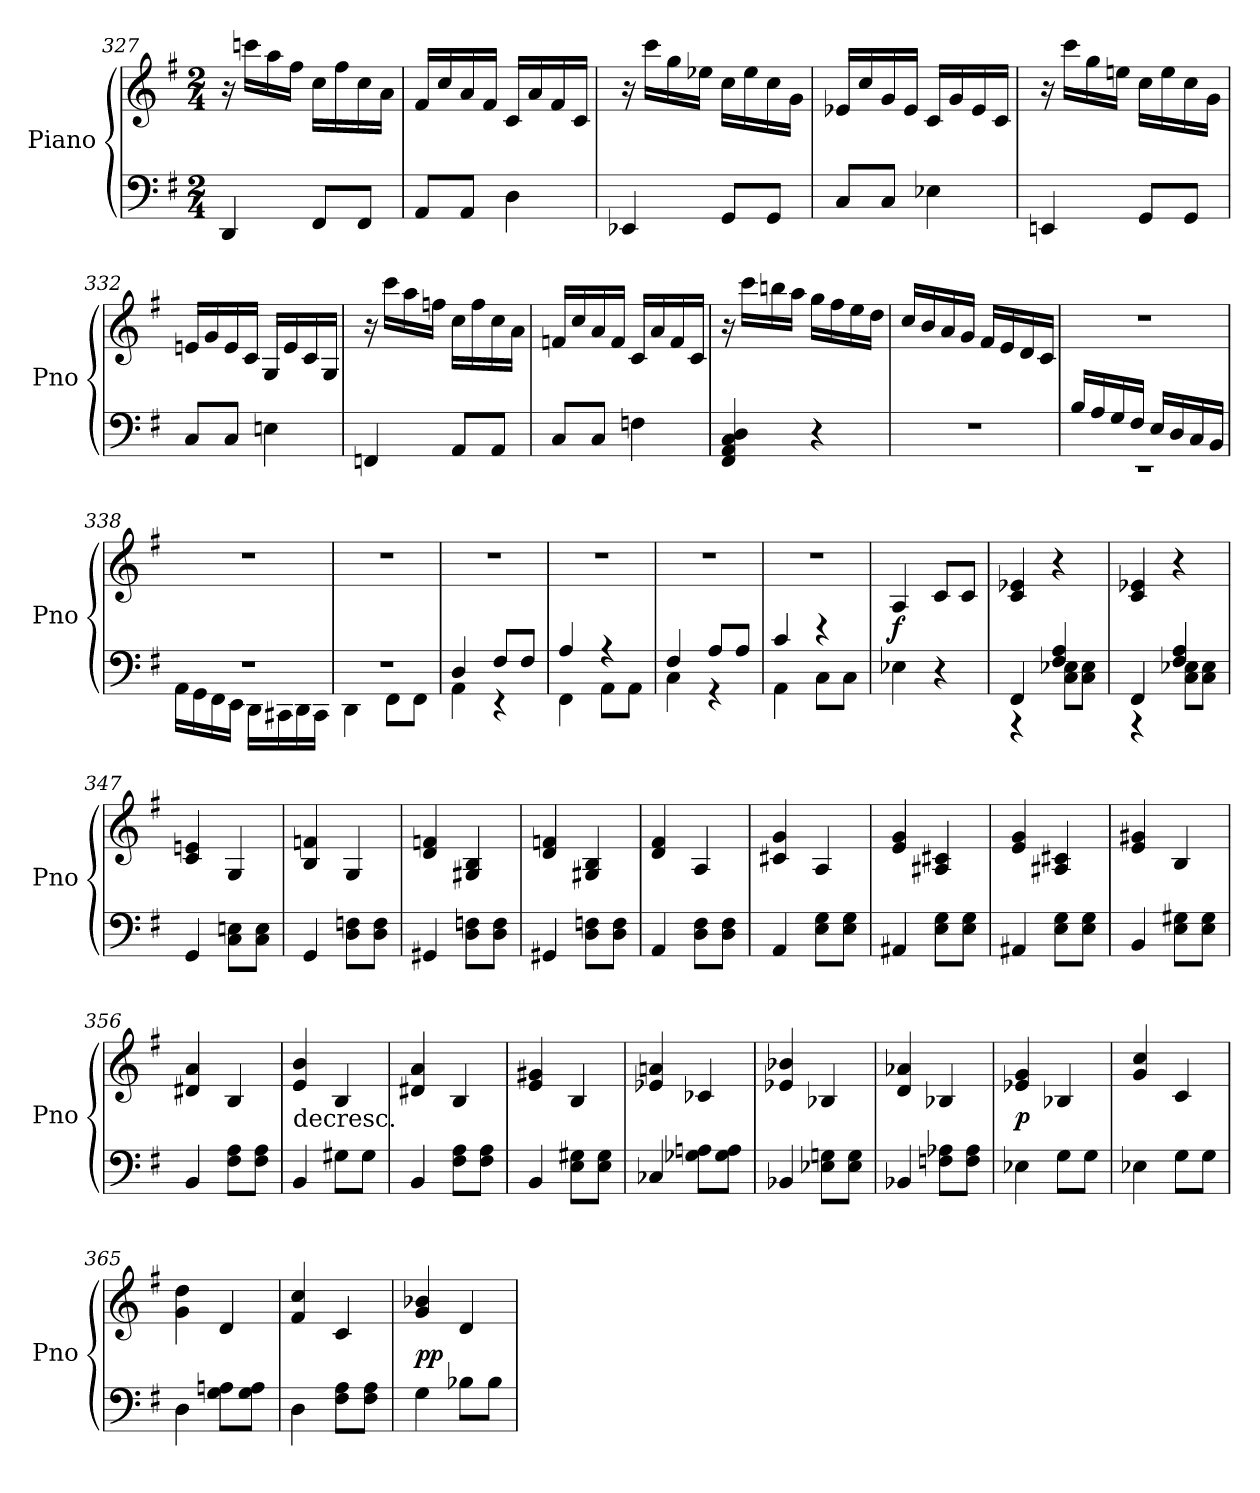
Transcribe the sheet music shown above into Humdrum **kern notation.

**kern	**kern	**dynam
*part1	*part1	*part1
*staff2	*staff1	*staff1/2
*I"Piano	*	*
*I'Pno	*	*
*clefF4	*clefG2	*
*k[f#]	*k[f#]	*
*M2/4	*M2/4	*
=327	=327	=327
4DD/	16r	.
.	16cccn\LL	.
.	16aa\	.
.	16ff#\JJ	.
8FF#/L	16cc\LL	.
.	16ff#\	.
8FF#/J	16cc\	.
.	16a\JJ	.
=328	=328	=328
8AA/L	16f#/LL	.
.	16cc/	.
8AA/J	16a/	.
.	16f#/JJ	.
4D\	16c/LL	.
.	16a/	.
.	16f#/	.
.	16c/JJ	.
=329	=329	=329
4EE-X/	16r	.
.	16ccc\LL	.
.	16gg\	.
.	16ee-X\JJ	.
8GG/L	16cc\LL	.
.	16ee-\	.
8GG/J	16cc\	.
.	16g\JJ	.
=330	=330	=330
8C/L	16e-X/LL	.
.	16cc/	.
8C/J	16g/	.
.	16e-/JJ	.
4E-X\	16c/LL	.
.	16g/	.
.	16e-/	.
.	16c/JJ	.
=331	=331	=331
4EEn/	16r	.
.	16ccc\LL	.
.	16gg\	.
.	16een\JJ	.
8GG/L	16cc\LL	.
.	16ee\	.
8GG/J	16cc\	.
.	16g\JJ	.
=332	=332	=332
8C/L	16en/LL	.
.	16g/	.
8C/J	16e/	.
.	16c/JJ	.
4En\	16G/LL	.
.	16e/	.
.	16c/	.
.	16G/JJ	.
=333	=333	=333
4FFn/	16r	.
.	16ccc\LL	.
.	16aa\	.
.	16ffn\JJ	.
8AA/L	16cc\LL	.
.	16ff\	.
8AA/J	16cc\	.
.	16a\JJ	.
=334	=334	=334
8C/L	16fn/LL	.
.	16cc/	.
8C/J	16a/	.
.	16f/JJ	.
4Fn\	16c/LL	.
.	16a/	.
.	16f/	.
.	16c/JJ	.
=335	=335	=335
4FF#/ 4AA/ 4C/ 4D/	16r	.
.	16ccc\LL	.
.	16bbn\	.
.	16aa\JJ	.
4r	16gg\LL	.
.	16ff#\	.
.	16ee\	.
.	16dd\JJ	.
=336	=336	=336
2r	16cc/LL	.
.	16b/	.
.	16a/	.
.	16g/JJ	.
.	16f#/LL	.
.	16e/	.
.	16d/	.
.	16c/JJ	.
=337	=337	=337
*^	*	*
16B/LL	2r	2r	.
16A/	.	.	.
16G/	.	.	.
16F#/JJ	.	.	.
16E/LL	.	.	.
16D/	.	.	.
16C/	.	.	.
16BB/JJ	.	.	.
=338	=338	=338	=338
2r	16AA\LL	2r	.
.	16GG\	.	.
.	16FF#\	.	.
.	16EE\JJ	.	.
.	16DD\LL	.	.
.	16CC#X\	.	.
.	16DD\	.	.
.	16CC#\JJ	.	.
=339	=339	=339	=339
2r	4DD\	2r	.
.	8FF#\L	.	.
.	8FF#\J	.	.
=340	=340	=340	=340
4D/	4AA\	2r	.
8F#/L	4r	.	.
8F#/J	.	.	.
=341	=341	=341	=341
4A/	4FF#\	2r	.
4r	8AA\L	.	.
.	8AA\J	.	.
=342	=342	=342	=342
4F#/	4C\	2r	.
8A/L	4r	.	.
8A/J	.	.	.
=343	=343	=343	=343
4c/	4AA\	2r	.
4r	8C\L	.	.
.	8C\J	.	.
*v	*v	*	*
=344	=344	=344
4E-X\	4A/	f
4r	8c/L	.
.	8c/J	.
=345	=345	=345
*^	*	*
4FF#/	4r	4c/ 4e-X/	.
4F#/ 4A/	8C\ 8E-X\L	4r	.
.	8C\ 8E-\J	.	.
=346	=346	=346	=346
4FF#/	4r	4c/ 4e-X/	.
4F#/ 4A/	8C\ 8E-X\L	4r	.
.	8C\ 8E-\J	.	.
*v	*v	*	*
=347	=347	=347
4GG/	4c/ 4en/	.
8C\ 8En\L	4G/	.
8C\ 8E\J	.	.
=348	=348	=348
4GG/	4B/ 4fn/	.
8D\ 8Fn\L	4G/	.
8D\ 8F\J	.	.
=349	=349	=349
4GG#X/	4d/ 4fn/	.
8D\ 8Fn\L	4G#X/ 4B/	.
8D\ 8F\J	.	.
=350	=350	=350
4GG#X/	4d/ 4fn/	.
8D\ 8Fn\L	4G#X/ 4B/	.
8D\ 8F\J	.	.
=351	=351	=351
4AA/	4d/ 4f#/	.
8D\ 8F#\L	4A/	.
8D\ 8F#\J	.	.
=352	=352	=352
4AA/	4c#X/ 4g/	.
8E\ 8G\L	4A/	.
8E\ 8G\J	.	.
=353	=353	=353
4AA#X/	4e/ 4g/	.
8E\ 8G\L	4A#X/ 4c#X/	.
8E\ 8G\J	.	.
=354	=354	=354
4AA#X/	4e/ 4g/	.
8E\ 8G\L	4A#X/ 4c#X/	.
8E\ 8G\J	.	.
=355	=355	=355
4BB/	4e/ 4g#X/	.
8E\ 8G#X\L	4B/	.
8E\ 8G#\J	.	.
=356	=356	=356
4BB/	4d#X/ 4a/	.
8F#\ 8A\L	4B/	.
8F#\ 8A\J	.	.
=357	=357	=357
!	!LO:TX:c:t=decresc.	!
4BB/	4e/ 4b/	.
8G#X\L	4B/	.
8G#\J	.	.
=358	=358	=358
4BB/	4d#X/ 4a/	.
8F#\ 8A\L	4B/	.
8F#\ 8A\J	.	.
=359	=359	=359
4BB/	4e/ 4g#X/	.
8E\ 8G#X\L	4B/	.
8E\ 8G#\J	.	.
=360	=360	=360
4C-X/	4e-X/ 4an/	.
8G-X\ 8An\L	4c-X/	.
8G-\ 8A\J	.	.
=361	=361	=361
4BB-X/	4e-X/ 4b-X/	.
8E-X\ 8Gn\L	4B-X/	.
8E-\ 8G\J	.	.
=362	=362	=362
4BB-X/	4d/ 4a-X/	.
8Fn\ 8A-X\L	4B-X/	.
8F\ 8A-\J	.	.
=363	=363	=363
4E-X\	4e-X/ 4g/	p
8G\L	4B-X/	.
8G\J	.	.
=364	=364	=364
4E-X\	4g/ 4cc/	.
8G\L	4c/	.
8G\J	.	.
=365	=365	=365
4D\	4g\ 4dd\	.
8G\ 8An\L	4d/	.
8G\ 8A\J	.	.
=366	=366	=366
4D\	4f#/ 4cc/	.
8F#\ 8A\L	4c/	.
8F#\ 8A\J	.	.
=367	=367	=367
4G\	4g/ 4b-X/	pp
8B-X\L	4d/	.
8B-\J	.	.
=	=	=
*-	*-	*-
